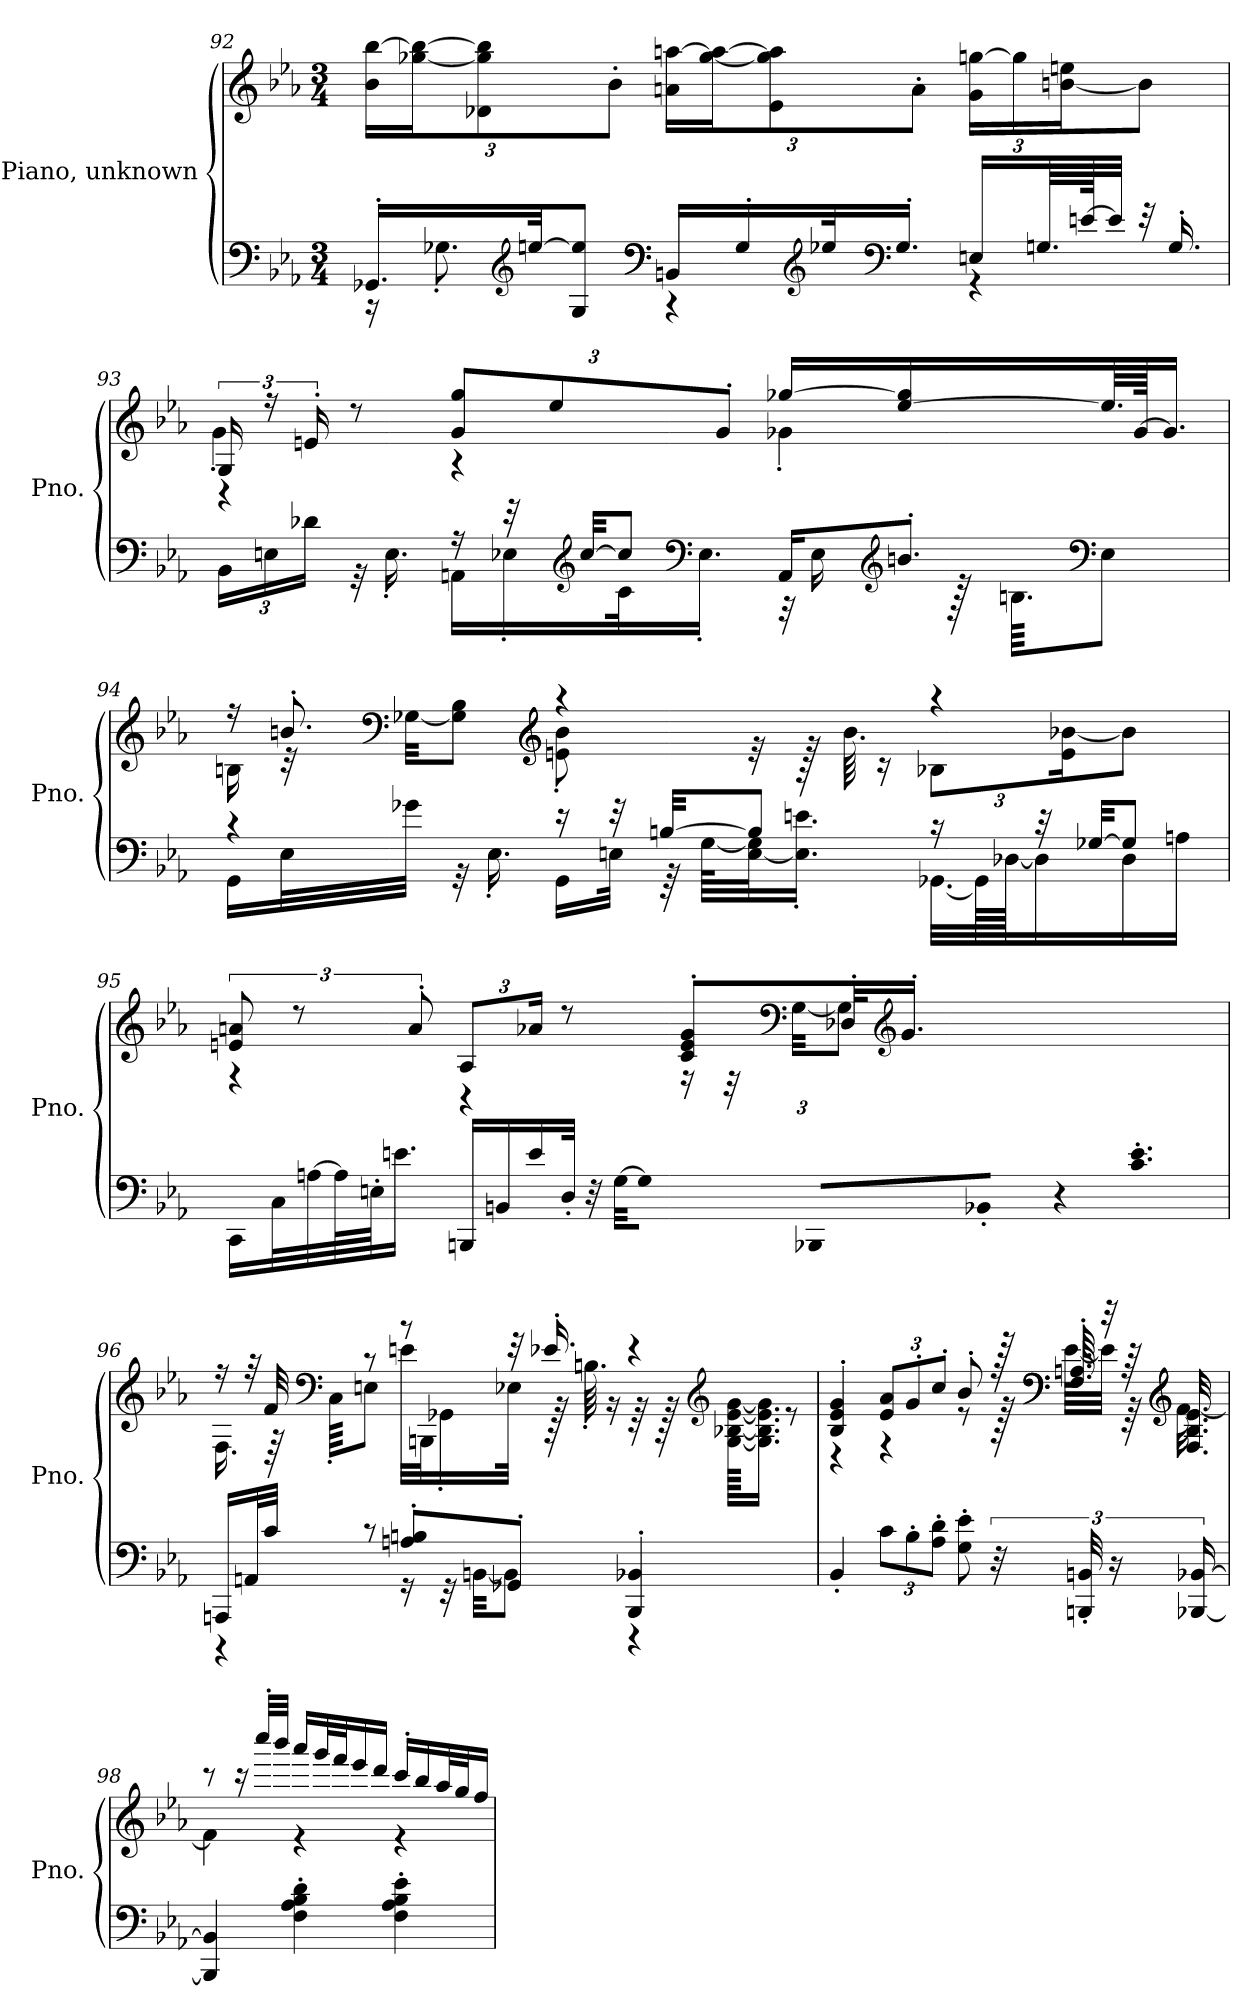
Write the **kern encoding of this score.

**kern	**kern
*part1	*part1
*staff2	*staff1
*I"Piano, unknown	*
*I'Pno.	*
!!LO:LB:g=z
*clefF4	*clefG2
*k[b-e-a-]	*k[b-e-a-]
*M3/4	*M3/4
=92	=92
*^	*
*	*	*Xbrackettup
16.GG-X'/LL	16r	24b-\ [24bb-\LL
.	.	[24gg-X\ 24bb-\_J
.	8.G-X'\	.
.	.	12d-X\ 12gg-\] 12bb-\]
*clefG2	*	*
[32een/JK	.	.
8G-/ 8ee/]J	.	.
.	.	12b-'\J
*clefF4	*	*
16BBn/LL	4r	24an\ [24aan\LL
.	.	[24gg-\ 24aa\_J
16G-'/	.	.
.	.	12e-\ 12gg-\] 12aa\]
*clefG2	*	*
32ee-X/K	.	.
*clefF4	*	*
16.G-'/JJ	.	.
.	.	12a'\J
16En/LL	4r	24g\ [24ggn\LL
.	.	24gg\]
64.Gn/LL	.	.
.	.	[24bn\ 24een\J
[128en/JK	.	.
32e/JJJ]	.	.
32r	.	8b\J]
16.G'/	.	.
!!LO:LB:g=z
=93	=93	=93
*	*Xbrackettup	*brackettup
*	*	*^
4r	24BB-\LL	24G/	4g'\
.	24En\	24r	.
.	24d-X\JJ	24en'/	.
.	32r	8r	.
.	16.E'\	.	.
*	*	*Xbrackettup	*
16r	16AAn\LL	12g/ 12gg/L	4r
32r	16E-X'\	.	.
.	.	12ee-/	.
*clefG2	*	*	*
[32cc/KKL	.	.	.
8cc/J]	32c\K	.	.
*clefF4	*	*	*
.	16.E-'\JJ	.	.
.	.	12g'/J	.
16AA/KL	32r	[16gg-X/LL	4g-X'\
.	16E-\	.	.
*clefG2	*	*	*
8.bn'/J	.	[16ee-/ 16gg-/]	.
.	128r	.	.
.	64.Bn\KKKL	.	.
*clefF4	*	*	*
.	8E-\J	64.ee-/LL]	.
.	.	[128g-/JJK	.
.	.	16.g-/JJ]	.
!!LO:LB:g=z	!!
=94	=94	=94	=94
4r	16GG\LL	16r	16Bn\
.	32E-\L	8.bn'/	32r
*	*	*clefF4	*
.	32g-X\JJJ	.	[32G-X\KKL
.	32r	.	8G-\] 8B\J
.	16.E-'\	.	.
*	*	*clefG2	*
16r	16GG\LL	4r	8en\' 8b\'
32r	32En\JJk	.	.
[32Bn/KKL	64r	.	.
.	[64G\KLLL	.	.
8B/J]	[32E\ 32G\]J	.	32r
.	16.E\]' 16.en\'JJ	.	128r
.	.	.	64.b\
.	.	.	16r
16r	[32.GG-X\LLL	4r	12B-X\L
.	128GG-\LL]	.	.
.	[128D-X\JJJ	.	.
32r	16D-\]	.	.
.	.	.	24e\ [24b-X\K
[32G-X/KKL	.	.	.
8G-/J]	16D-\	.	8b-\J]
.	16An\JJ	.	.
*v	*v	*	*
!!LO:LB:g=z	!!
=95	=95	=95
*	*brackettup	*
16CC\LL	12en/ 12an/	4r
32C\L	.	.
.	12r	.
[32An\	.	.
64A\L]	.	.
64En'\JJ	.	.
16.en\JJ	.	.
.	12a'/	.
*	*Xbrackettup	*
24BBBn/LL	12A-/L	4r
24BBn/	.	.
24e/	24a-X/Jk	.
*brackettup	*	*
48D'/JJk	8r	.
48r	.	.
[48G\KLL	.	.
16G\JJ]	.	.
16BBB-X/LL	8c/' 8e/' 8g/'L	16r
16BB-X'/JJ	.	32r
*	*clefF4	*
.	.	[32G\KKL
32r	32D-X'/KL	8G\J]
*	*clefG2	*
16.c\' 16.e\'	16.g'/JJ	.
!!LO:LB:g=z	!!
=96	=96	=96
*^	*	*
16AAAn/LL	4r	16r	16.F\
32AAn/L	.	32r	.
32c/JJJ	.	32f/	64r
*	*	*clefF4	*
.	.	.	64C'\KKKL
8r	.	8r	8En\J
8An/' 8Bn/'L	16r	8r	32en\LLL
.	.	.	32BBBn\J
.	32r	.	16GG-X'\
.	[32BBn\KKL	.	.
8GG-X'/J	8BB\J]	32r	32E-X\JJk
.	.	16.e-X'/	128r
.	.	.	64.Bn'\
.	.	.	16r
4BBB-/' 4BB-X/'	4r	4r	64r
.	.	.	128r
*	*	*clefG2	*
.	.	.	[128G\ [128B-X\ [128e-\ [128g\KKKLL
.	.	.	16.G\] 16.B-\] 16.e-\] 16.g\]JJ
.	.	.	8r
*v	*v	*	*
!!LO:PB:g=z	!!
=97	=97	=97
4BB-'/	4B-/' 4e-/' 4g/'	4r
*Xbrackettup	*	*
12c\L	12e-/ 12a-/L	4r
12B-'\	12g'/	.
12A-\' 12d\'J	12cc'/J	.
8G\' 8e-\'	8b-'/	8r
*brackettup	*	*
48r	128r	128r
*	*clefF4	*
.	64.F/' 64.An/'	[64.e-\KLLL
48BBBn/' 48BBn/'	.	.
.	32r	32e-\JJJ]
24r	.	.
.	64r	64r
*	*clefG2	*
.	32.F/ 32.B-/ 32.e-/	[32.f\
[24BBB-X/ [24BB-X/	.	.
=98	=98	=98
4BBB-/] 4BB-/]	8r	4f\]
.	16r	.
.	32cccc'/LLL	.
.	32bbb-/JJJ	.
4F\' 4A-\' 4B-\' 4d\'	16aaa-/LL	4r
.	32ggg/L	.
.	32fff/J	.
.	16eee-/	.
.	16ddd/JJ	.
4F\' 4A-\' 4B-\' 4e-\'	16ccc'/LL	4r
.	16bb-/	.
.	32aa-/L	.
.	32gg/J	.
.	16ff/JJ	.
*	*v	*v
=	=
*-	*-
